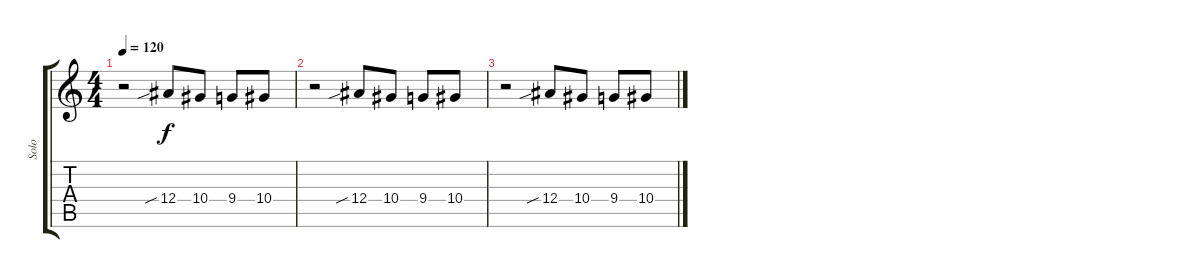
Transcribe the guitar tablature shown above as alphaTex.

\track ("Solo" "Solo") {instrument distortionguitar}
\staff {score tabs}
\tuning (C4 G3 Eb3 Bb2 F2 C2) {hide}
\ts (4 4)
\tempo 120
\clef g2
\ks c
r.2{dy f} 12.4{sib}.8 10.4.8 9.4.8 10.4.8 |
r.2 12.4{sib}.8 10.4.8 9.4.8 10.4.8 |
r.2 12.4{sib}.8 10.4.8 9.4.8 10.4.8
